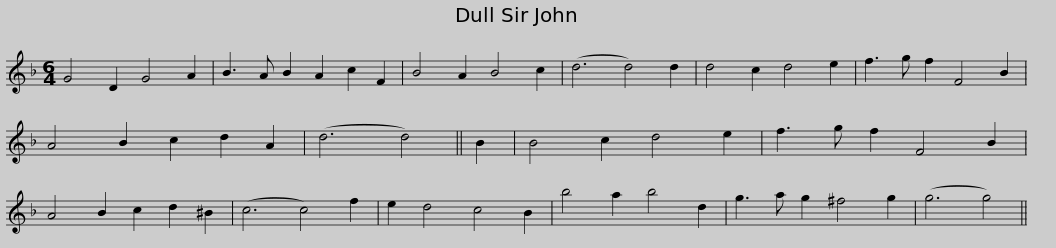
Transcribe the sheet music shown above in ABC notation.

X:1
L:1/8
M:6/4
I:linebreak $
K:F
V:1 treble
V:1
 G4 D2 G4 A2 | B3 A B2 A2 c2 F2 | B4 A2 B4 c2 | (d6 d4) d2 | d4 c2 d4 e2 | %5
 f3 g f2 F4 B2 | A4 B2 c2 d2 A2 | (d6 d4) || B2 |$ B4 c2 d4 e2 | %10
 f3 g f2 F4 B2 | A4 B2 c2 d2 ^B2 | (c6 c4) f2 | e2 d4 c4 B2 | b4 a2 b4 d2 | %15
 g3 a g2 ^f4 g2 | (g6 g4) || %17
